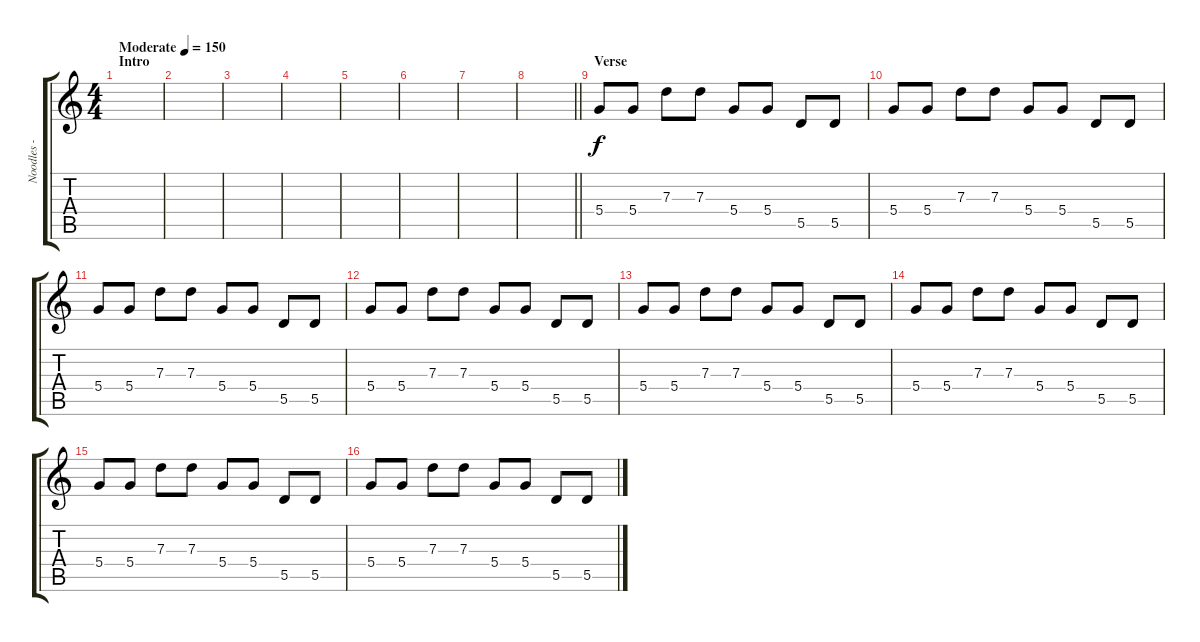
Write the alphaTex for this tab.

\track ("Noodles - Guitar" "Noodles - ") {instrument overdrivenguitar}
\staff {score tabs}
\tuning (E4 B3 G3 D3 A2 E2) {hide}
\ts (4 4)
\section ("" "Intro")
\tempo (150 "Moderate")
\clef g2
\ks c
|
|
|
|
|
|
|
\barLineRight lightlight
|
\section ("" "Verse")
5.4.8 5.4.8 7.3.8 7.3.8 5.4.8 5.4.8 5.5.8 5.5.8 |
5.4.8 5.4.8 7.3.8 7.3.8 5.4.8 5.4.8 5.5.8 5.5.8 |
5.4.8 5.4.8 7.3.8 7.3.8 5.4.8 5.4.8 5.5.8 5.5.8 |
5.4.8 5.4.8 7.3.8 7.3.8 5.4.8 5.4.8 5.5.8 5.5.8 |
5.4.8 5.4.8 7.3.8 7.3.8 5.4.8 5.4.8 5.5.8 5.5.8 |
5.4.8 5.4.8 7.3.8 7.3.8 5.4.8 5.4.8 5.5.8 5.5.8 |
5.4.8 5.4.8 7.3.8 7.3.8 5.4.8 5.4.8 5.5.8 5.5.8 |
5.4.8 5.4.8 7.3.8 7.3.8 5.4.8 5.4.8 5.5.8 5.5.8
